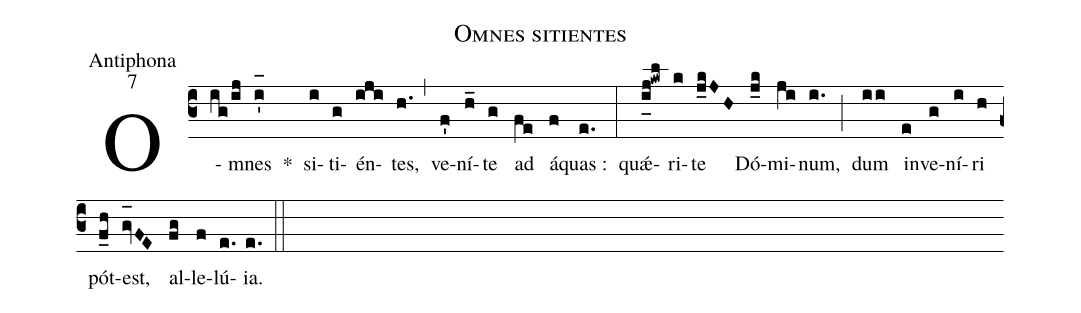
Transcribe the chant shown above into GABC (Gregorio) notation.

name:Omnes sitientes;
office-part:Antiphona;
mode:7;
%%
(c3) O(ig/ij)mnes(i'_[oh:h]) *() si(i)ti(g)én(iji)tes,(h.) (,) ve(f')ní(h_)te(g) ad(fe) á(f)quas :(e.) (:) quǽ(i_[uh:l]j!kwl)ri(k)te(j_kJH) Dó(j_k)mi(ji)num,(i.) (;) dum(ii) in(e)ve(g)ní(i)ri(h) pót(f_h)est,(gv_[oh:h]FE) al(fg)le(f)lú(e.){ia}.(e.) (::)
